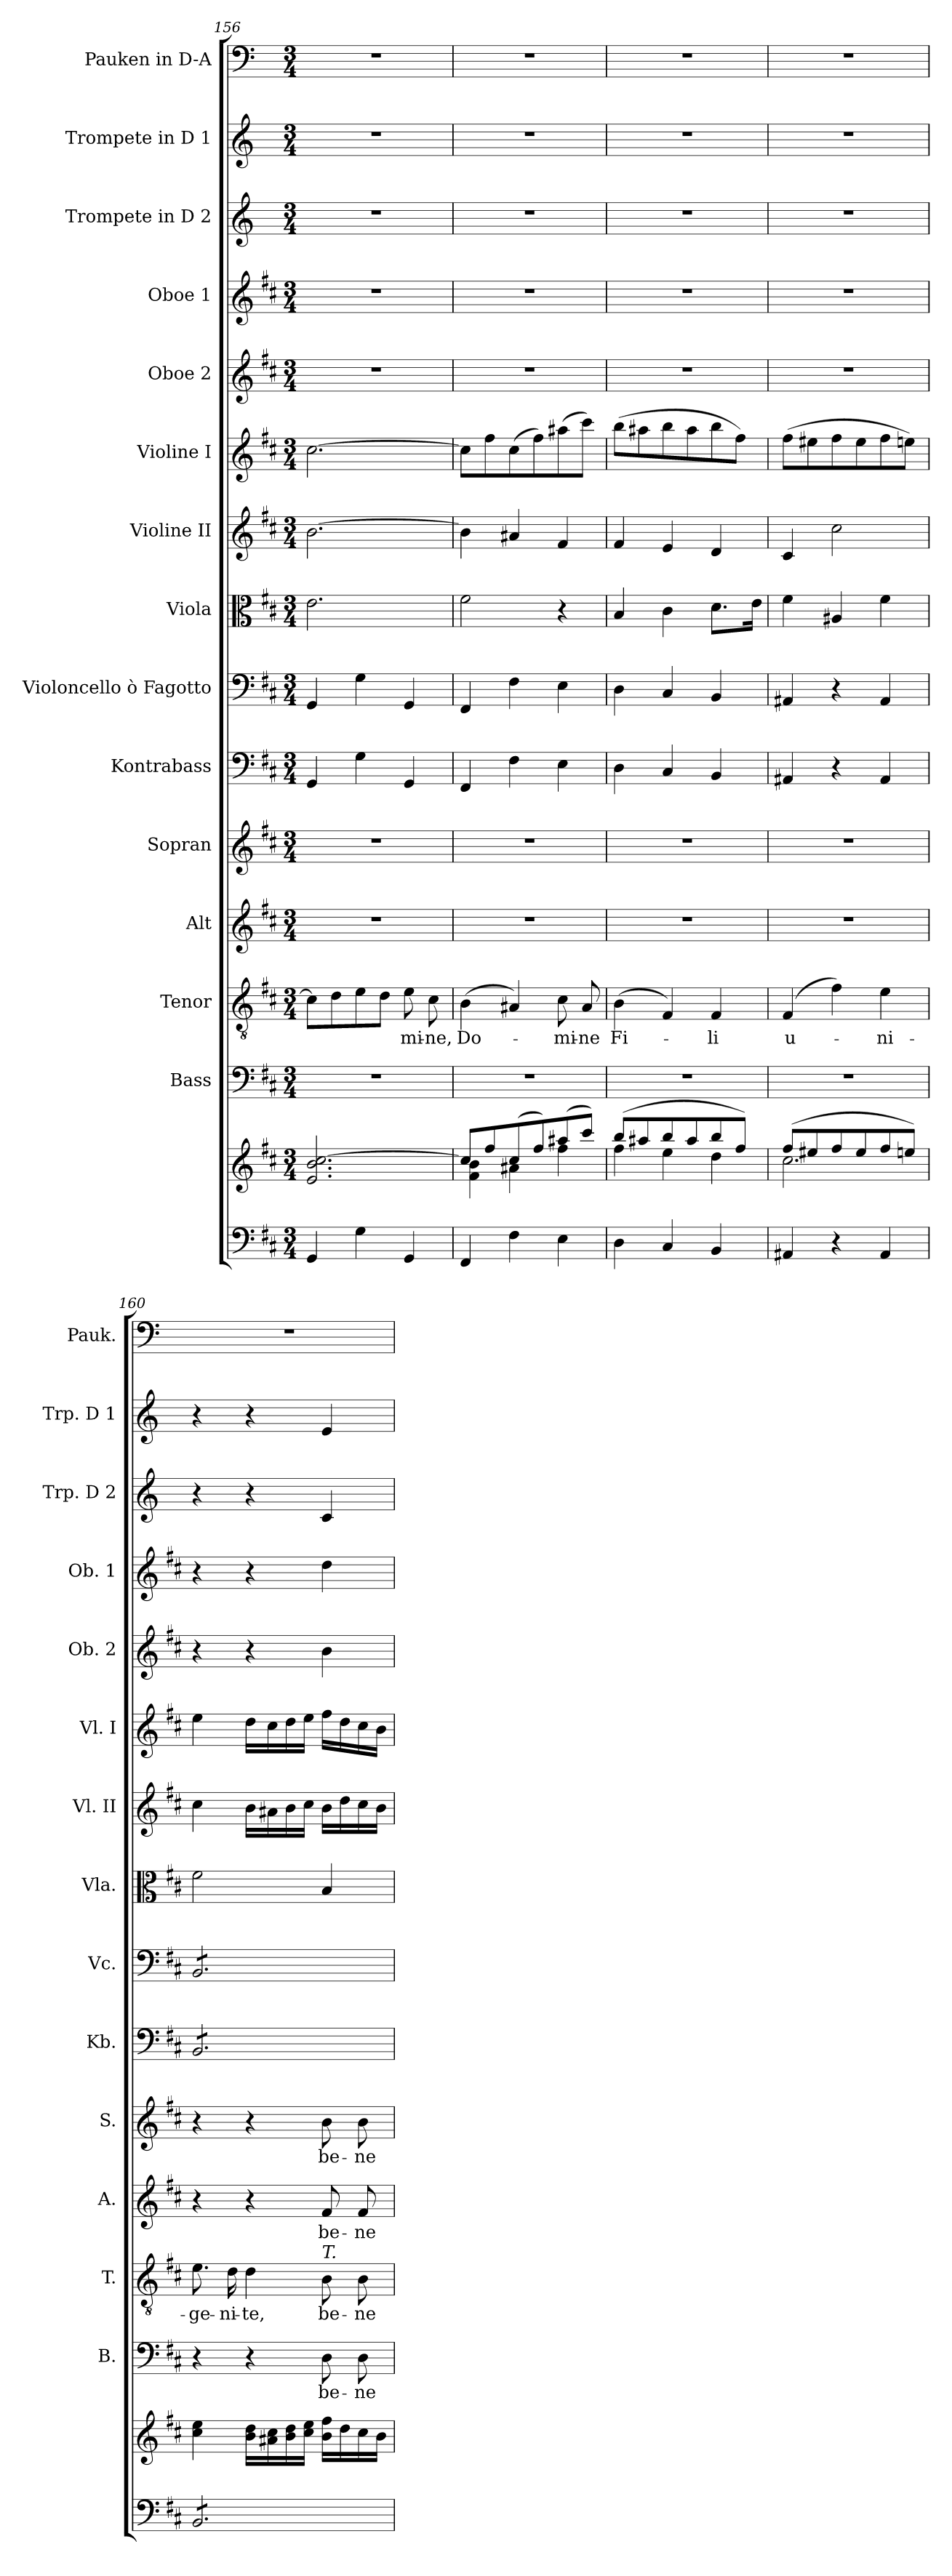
**kern	**kern	**kern	**text	**kern	**text	**kern	**text	**kern	**text	**kern	**kern	**kern	**kern	**kern	**kern	**kern	**kern	**kern	**kern
*part15	*part15	*part14	*part14	*part13	*part13	*part12	*part12	*part11	*part11	*part10	*part9	*part8	*part7	*part6	*part5	*part4	*part3	*part2	*part1
*staff16	*staff15	*staff14	*staff14	*staff13	*staff13	*staff12	*staff12	*staff11	*staff11	*staff10	*staff9	*staff8	*staff7	*staff6	*staff5	*staff4	*staff3	*staff2	*staff1
*	*	*I"Bass	*	*I"Tenor	*	*I"Alt	*	*I"Sopran	*	*I"Kontrabass	*I"Violoncello ò Fagotto	*I"Viola	*I"Violine II	*I"Violine I	*I"Oboe 2	*I"Oboe 1	*I"Trompete in D 2	*I"Trompete in D 1	*I"Pauken in D-A
*	*	*I'B.	*	*I'T.	*	*I'A.	*	*I'S.	*	*I'Kb.	*I'Vc.	*I'Vla.	*I'Vl. II	*I'Vl. I	*I'Ob. 2	*I'Ob. 1	*I'Trp. D 2	*I'Trp. D 1	*I'Pauk.
*clefF4	*clefG2	*clefF4	*	*clefGv2	*	*clefG2	*	*clefG2	*	*clefF4	*clefF4	*clefC3	*clefG2	*clefG2	*clefG2	*clefG2	*clefG2	*clefG2	*clefF4
*	*	*	*	*	*	*	*	*	*	*ITrd7c12	*	*	*	*	*	*	*ITrd-1c-2	*ITrd-1c-2	*ITrd-1c-2
*k[f#c#]	*k[f#c#]	*k[f#c#]	*	*k[f#c#]	*	*k[f#c#]	*	*k[f#c#]	*	*k[f#c#]	*k[f#c#]	*k[f#c#]	*k[f#c#]	*k[f#c#]	*k[f#c#]	*k[f#c#]	*k[f#c#]	*k[f#c#]	*k[f#c#]
*D:	*D:	*D:	*	*D:	*	*D:	*	*D:	*	*D:	*D:	*D:	*D:	*D:	*D:	*D:	*D:	*D:	*D:
*M3/4	*M3/4	*M3/4	*	*M3/4	*	*M3/4	*	*M3/4	*	*M3/4	*M3/4	*M3/4	*M3/4	*M3/4	*M3/4	*M3/4	*M3/4	*M3/4	*M3/4
=156	=156	=156	=156	=156	=156	=156	=156	=156	=156	=156	=156	=156	=156	=156	=156	=156	=156	=156	=156
4GG/	2.e/ 2.b/ [>2.cc#/	2.r	.	8c#\L]	.	2.r	.	2.r	.	4GGG/	4GG/	2.e\	[2.b\	[2.cc#\	2.r	2.r	2.r	2.r	2.r
.	.	.	.	8d\	.	.	.	.	.	.	.	.	.	.	.	.	.	.	.
4G\	.	.	.	8e\	.	.	.	.	.	4GG\	4G\	.	.	.	.	.	.	.	.
.	.	.	.	8d\J	.	.	.	.	.	.	.	.	.	.	.	.	.	.	.
!	!	!	!	!	!LO:LY:b	!	!	!	!	!	!	!	!	!	!	!	!	!	!
4GG/	.	.	.	8e\	-mi-	.	.	.	.	4GGG/	4GG/	.	.	.	.	.	.	.	.
!	!	!	!	!	!LO:LY:b	!	!	!	!	!	!	!	!	!	!	!	!	!	!
.	.	.	.	8c#\	-ne,	.	.	.	.	.	.	.	.	.	.	.	.	.	.
=157	=157	=157	=157	=157	=157	=157	=157	=157	=157	=157	=157	=157	=157	=157	=157	=157	=157	=157	=157
*	*^	*	*	*	*	*	*	*	*	*	*	*	*	*	*	*	*	*	*
!	!	!	!	!	!	!LO:LY:b	!	!	!	!	!	!	!	!	!	!	!	!	!	!
4FF#/	8cc#/L]	4f#\ 4b\	2.r	.	(>4B\	Do-	2.r	.	2.r	.	4FFF#/	4FF#/	2f#\	4b\]	8cc#\L]	2.r	2.r	2.r	2.r	2.r
.	8ff#/	.	.	.	.	.	.	.	.	.	.	.	.	.	8ff#\	.	.	.	.	.
4F#\	(>8cc#/	4a#X\	.	.	4A#X/)	.	.	.	.	.	4FF#\	4F#\	.	4a#X/	(>8cc#\	.	.	.	.	.
.	8ff#/)	.	.	.	.	.	.	.	.	.	.	.	.	.	8ff#\)	.	.	.	.	.
!	!	!	!	!	!	!LO:LY:b	!	!	!	!	!	!	!	!	!	!	!	!	!	!
4E\	(>8aa#X/	4ff#\	.	.	8c#\	-mi-	.	.	.	.	4EE\	4E\	4r	4f#/	(>8aa#X\	.	.	.	.	.
!	!	!	!	!	!	!LO:LY:b	!	!	!	!	!	!	!	!	!	!	!	!	!	!
.	8ccc#/J)	.	.	.	8A#/	-ne	.	.	.	.	.	.	.	.	8ccc#\J)	.	.	.	.	.
=158	=158	=158	=158	=158	=158	=158	=158	=158	=158	=158	=158	=158	=158	=158	=158	=158	=158	=158	=158	=158
!	!	!	!	!	!	!LO:LY:b	!	!	!	!	!	!	!	!	!	!	!	!	!	!
4D\	(>8bb/L	4ff#\	2.r	.	(>4B\	Fi-	2.r	.	2.r	.	4DD\	4D\	4B/	4f#/	(>8bb\L	2.r	2.r	2.r	2.r	2.r
.	8aa#X/	.	.	.	.	.	.	.	.	.	.	.	.	.	8aa#X\	.	.	.	.	.
4C#/	8bb/	4ee\	.	.	4F#/)	.	.	.	.	.	4CC#/	4C#/	4c#\	4e/	8bb\	.	.	.	.	.
.	8aa#/	.	.	.	.	.	.	.	.	.	.	.	.	.	8aa#\	.	.	.	.	.
!	!	!	!	!	!	!LO:LY:b	!	!	!	!	!	!	!	!	!	!	!	!	!	!
4BB/	8bb/	4dd\	.	.	4F#/	-li	.	.	.	.	4BBB/	4BB/	8.d\L	4d/	8bb\	.	.	.	.	.
.	8ff#/J)	.	.	.	.	.	.	.	.	.	.	.	.	.	8ff#\J)	.	.	.	.	.
.	.	.	.	.	.	.	.	.	.	.	.	.	16e\Jk	.	.	.	.	.	.	.
!!LO:PB:g=z
=159	=159	=159	=159	=159	=159	=159	=159	=159	=159	=159	=159	=159	=159	=159	=159	=159	=159	=159	=159	=159
!	!	!	!	!	!	!LO:LY:b	!	!	!	!	!	!	!	!	!	!	!	!	!	!
4AA#X/	(>8ff#/L	2.cc#\	2.r	.	(4F#/	u-	2.r	.	2.r	.	4AAA#X/	4AA#X/	4f#\	4c#/	(>8ff#\L	2.r	2.r	2.r	2.r	2.r
.	8ee#X/	.	.	.	.	.	.	.	.	.	.	.	.	.	8ee#X\	.	.	.	.	.
4r	8ff#/	.	.	.	4f#\)	.	.	.	.	.	4r	4r	4A#X/	2cc#\	8ff#\	.	.	.	.	.
.	8ee#/	.	.	.	.	.	.	.	.	.	.	.	.	.	8ee#\	.	.	.	.	.
!	!	!	!	!	!	!LO:LY:b	!	!	!	!	!	!	!	!	!	!	!	!	!	!
4AA#/	8ff#/	.	.	.	4e\	-ni-	.	.	.	.	4AAA#/	4AA#/	4f#\	.	8ff#\	.	.	.	.	.
.	8een/J)	.	.	.	.	.	.	.	.	.	.	.	.	.	8een\J)	.	.	.	.	.
*	*v	*v	*	*	*	*	*	*	*	*	*	*	*	*	*	*	*	*	*	*
=160	=160	=160	=160	=160	=160	=160	=160	=160	=160	=160	=160	=160	=160	=160	=160	=160	=160	=160	=160
!	!	!	!	!	!LO:LY:b	!	!	!	!	!	!	!	!	!	!	!	!	!	!
*tremolo	*	*	*	*	*	*	*	*	*	*	*	*	*	*	*	*	*	*	*
*	*	*	*	*	*	*	*	*	*	*tremolo	*	*	*	*	*	*	*	*	*
*	*	*	*	*	*	*	*	*	*	*	*tremolo	*	*	*	*	*	*	*	*
8BB/L	4cc#\ 4ee\	4r	.	8.e\	-ge-	4r	.	4r	.	8BBB/L	8BB/L	2f#\	4cc#\	4ee\	4r	4r	4r	4r	2.r
8BB/	.	.	.	.	.	.	.	.	.	8BBB/	8BB/	.	.	.	.	.	.	.	.
!	!	!	!	!	!LO:LY:b	!	!	!	!	!	!	!	!	!	!	!	!	!	!
.	.	.	.	16d\	-ni-	.	.	.	.	.	.	.	.	.	.	.	.	.	.
!	!	!	!	!	!LO:LY:b	!	!	!	!	!	!	!	!	!	!	!	!	!	!
8BB/	16b\ 16dd\LL	4r	.	4d\	-te,	4r	.	4r	.	8BBB/	8BB/	.	16b\LL	16dd\LL	4r	4r	4r	4r	.
.	16a#X\ 16cc#\	.	.	.	.	.	.	.	.	.	.	.	16a#X\	16cc#\	.	.	.	.	.
8BB/	16b\ 16dd\	.	.	.	.	.	.	.	.	8BBB/	8BB/	.	16b\	16dd\	.	.	.	.	.
.	16cc#\ 16ee\JJ	.	.	.	.	.	.	.	.	.	.	.	16cc#\JJ	16ee\JJ	.	.	.	.	.
!	!	!	!	!LO:TX:a:i:t=T.	!	!	!	!	!	!	!	!	!	!	!	!	!	!	!
!	!	!	!LO:LY:b	!	!LO:LY:b	!	!LO:LY:b	!	!LO:LY:b	!	!	!	!	!	!	!	!	!	!
8BB/	16b\ 16ff#\LL	8D\	be-	8B\	be-	8f#/	be-	8b\	be-	8BBB/	8BB/	4B/	16b\LL	16ff#\LL	4b\	4dd\	4d/	4f#/	.
.	16dd\	.	.	.	.	.	.	.	.	.	.	.	16dd\	16dd\	.	.	.	.	.
!	!	!	!LO:LY:b	!	!LO:LY:b	!	!LO:LY:b	!	!LO:LY:b	!	!	!	!	!	!	!	!	!	!
8BB/J	16cc#\	8D\	-ne-	8B\	-ne-	8f#/	-ne-	8b\	-ne-	8BBB/J	8BB/J	.	16cc#\	16cc#\	.	.	.	.	.
*	*	*	*	*	*	*	*	*	*	*	*Xtremolo	*	*	*	*	*	*	*	*
*	*	*	*	*	*	*	*	*	*	*Xtremolo	*	*	*	*	*	*	*	*	*
*Xtremolo	*	*	*	*	*	*	*	*	*	*	*	*	*	*	*	*	*	*	*
.	16b\JJ	.	.	.	.	.	.	.	.	.	.	.	16b\JJ	16b\JJ	.	.	.	.	.
=	=	=	=	=	=	=	=	=	=	=	=	=	=	=	=	=	=	=	=
*-	*-	*-	*-	*-	*-	*-	*-	*-	*-	*-	*-	*-	*-	*-	*-	*-	*-	*-	*-
